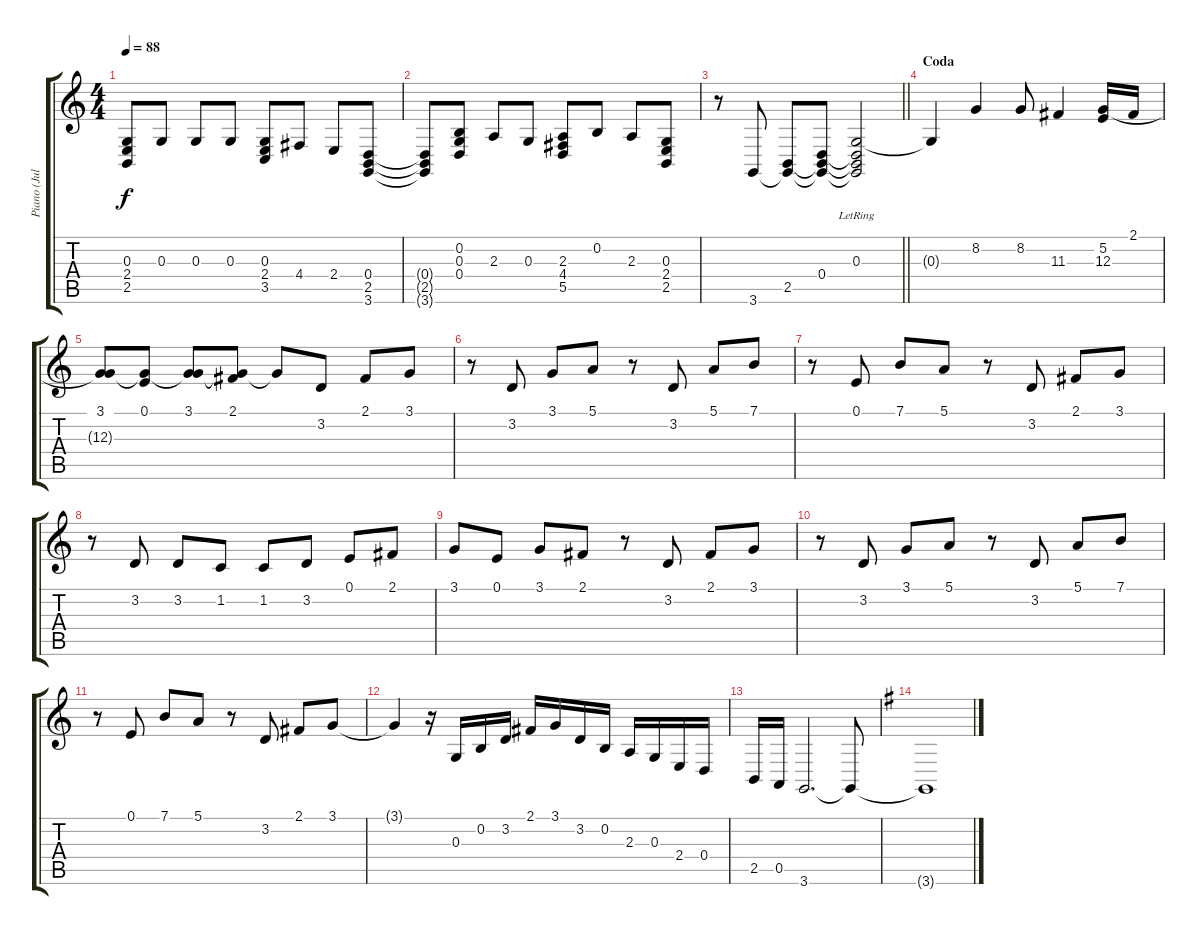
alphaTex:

\track ("Piano (Julia Volkova/Lena Katina) " "Piano (Jul") {instrument acousticgrandpiano}
\staff {score tabs}
\tuning (E4 B3 G3 D3 A2 E2) {hide}
\ts (4 4)
\tempo 88
\clef g2
\ks c
(0.3{t} 2.4{t} 2.5{t}).8{dy f} 0.3.8 0.3.8 0.3.8 (0.3 2.4 3.5).8 4.4.8 2.4.8 (0.4 2.5 3.6).8 |
(0.4{t} 2.5{t} 3.6{t}).8 (0.2 0.3 0.4).8 2.3.8 0.3.8 (2.3 4.4 5.5).8 0.2.8 2.3.8 (0.3 2.4 2.5).8 |
\barLineRight lightlight
r.8 3.6.8 (2.5 3.6{t}).8 (0.4 2.5{t} 3.6{t}).8 (0.3{lr} 0.4{t} 2.5{t} 3.6{t}).2 |
\section ("" "Coda")
0.3{t}.4{volume 16} 8.2.4 8.2.8 11.3.4 (5.2 12.3).16 2.1.16 |
(3.1 12.3{t}).8{volume 14} (0.1 12.3{t}).8 (3.1 12.3{t}).8 (2.1 12.3{t}).8 12.3{t}.8 3.2.8 2.1.8 3.1.8 |
r.8 3.2.8 3.1.8 5.1.8 r.8 3.2.8 5.1.8 7.1.8 |
r.8 0.1.8 7.1.8 5.1.8 r.8 3.2.8 2.1.8 3.1.8 |
r.8 3.2.8 3.2.8 1.2.8 1.2.8 3.2.8 0.1.8 2.1.8 |
3.1.8 0.1.8 3.1.8 2.1.8 r.8 3.2.8 2.1.8 3.1.8 |
r.8 3.2.8 3.1.8 5.1.8 r.8 3.2.8 5.1.8 7.1.8 |
r.8 0.1.8 7.1.8 5.1.8 r.8 3.2.8 2.1.8 3.1.8 |
3.1{t}.4 r.16 0.3.16 0.2.16 3.2.16 2.1.16 3.1.16 3.2.16 0.2.16 2.3.16 0.3.16 2.4.16 0.4.16 |
2.5.16 0.5.16 3.6.2{d} 3.6{t}.8 |
\ks g
3.6{t}.1
